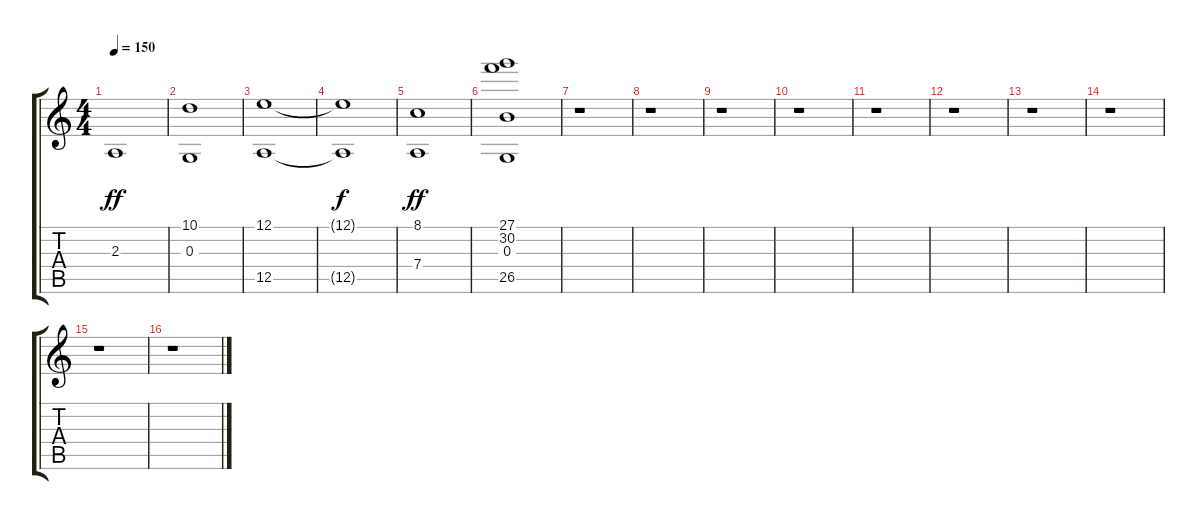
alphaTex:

\track "" {instrument stringensemble1}
\staff {score tabs}
\tuning (E4 B3 G3 D3 A2 E2) {hide}
\ts (4 4)
\tempo 150
\clef g2
\ks c
2.3.1{dy ff} |
(10.1 0.3).1 |
(12.1 12.5).1 |
(12.1{t} 12.5{t}).1{dy f} |
(8.1 7.4).1{dy ff} |
(27.1 30.2 0.3 26.5).1 |
r.1 |
r.1 |
r.1 |
r.1 |
r.1 |
r.1 |
r.1 |
r.1 |
r.1 |
r.1
